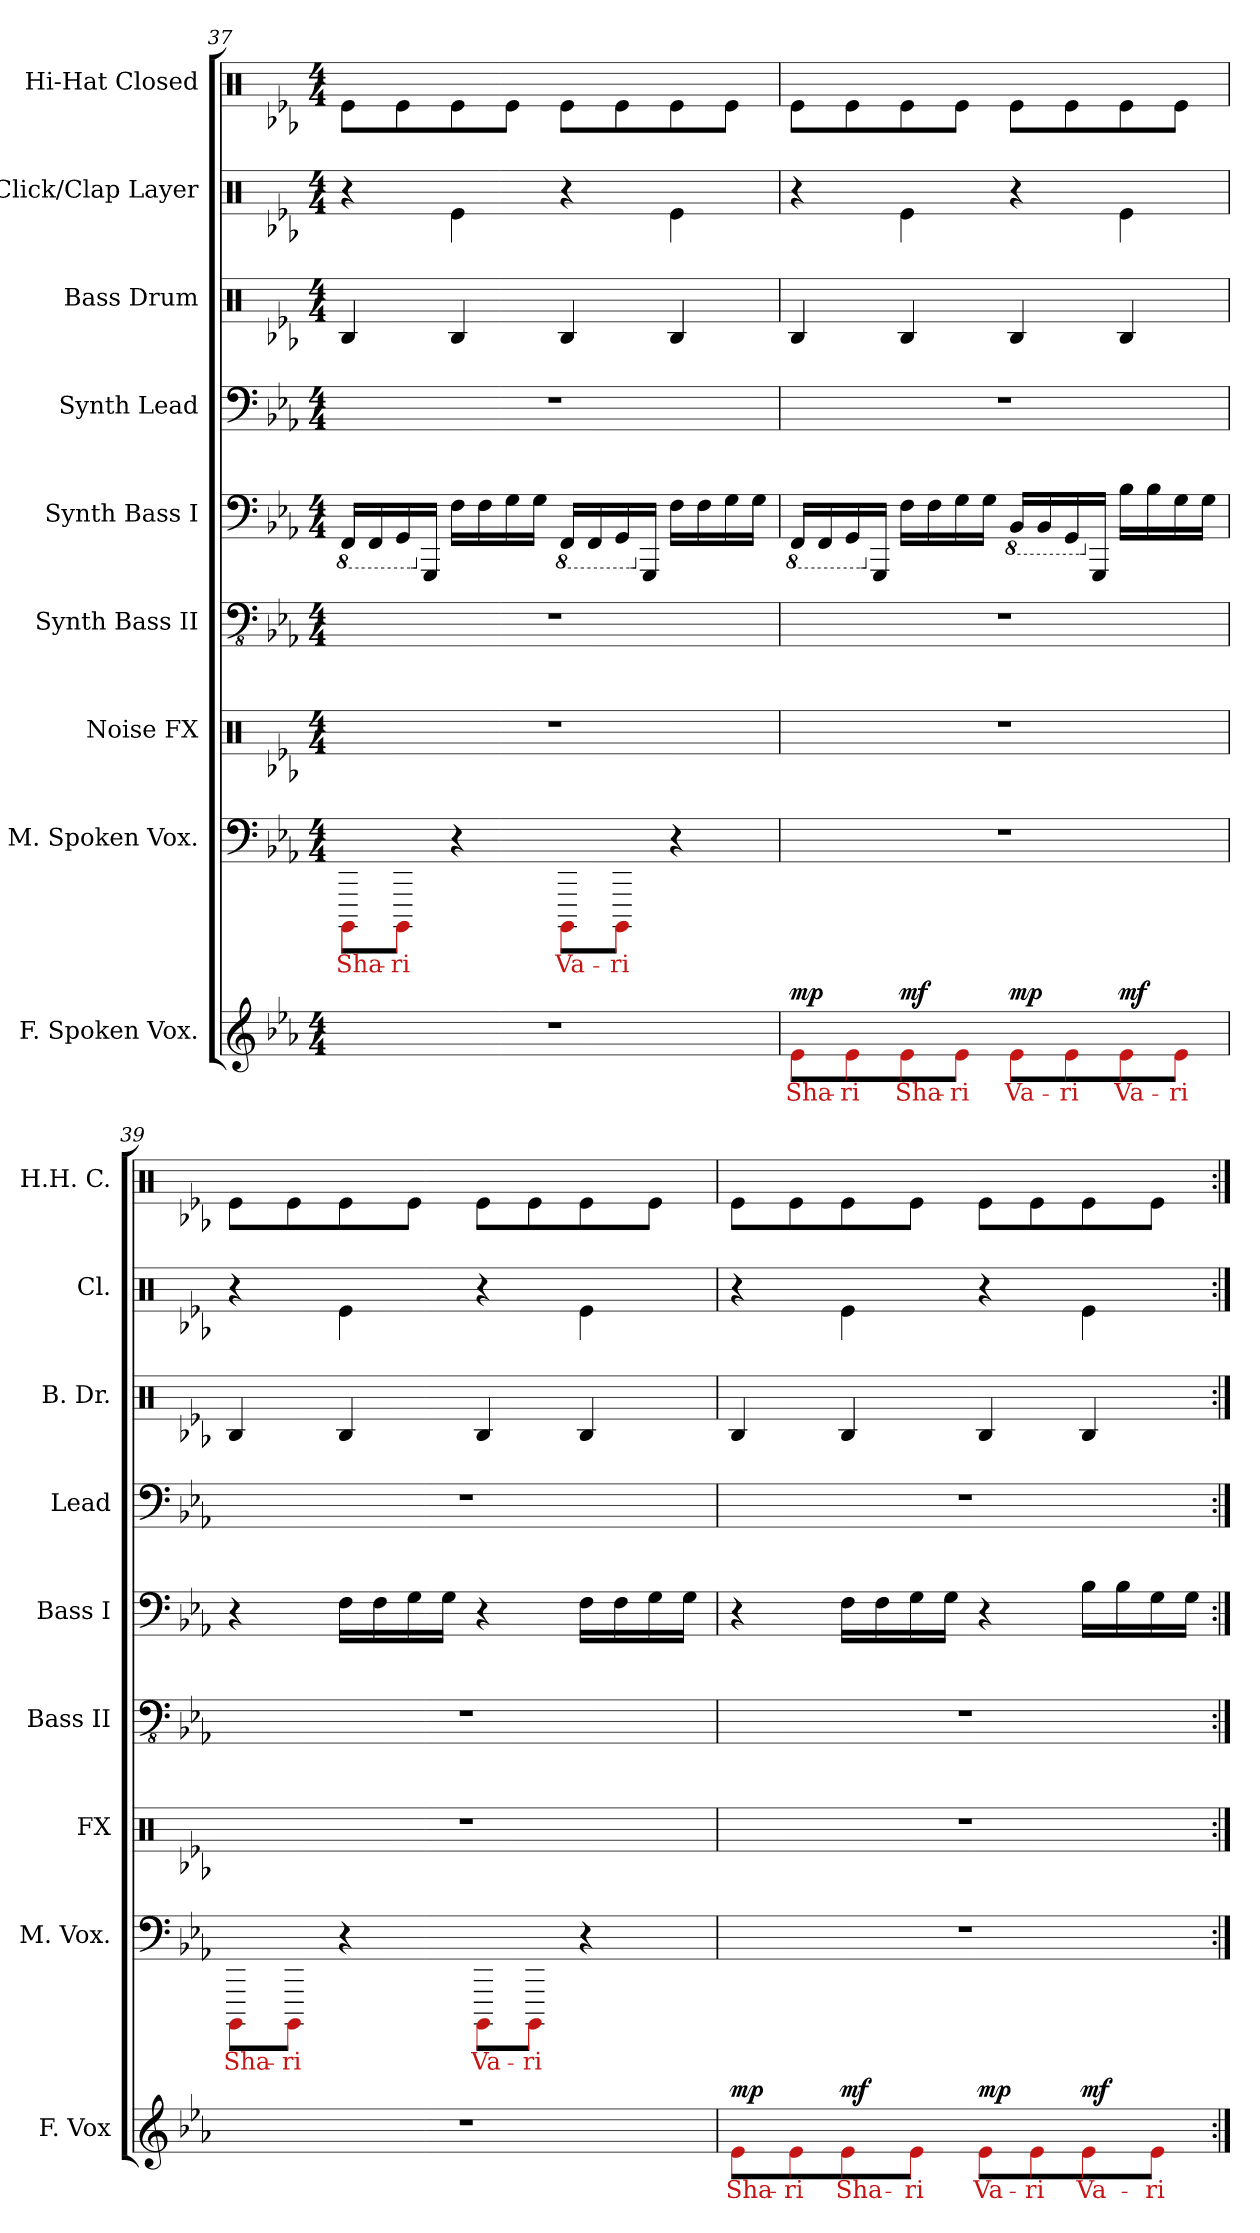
**kern	**text	**dynam	**kern	**text	**kern	**kern	**kern	**kern	**kern	**kern	**kern
*part9	*part9	*part9	*part8	*part8	*part7	*part6	*part5	*part4	*part3	*part2	*part1
*staff9	*staff9	*staff9	*staff8	*staff8	*staff7	*staff6	*staff5	*staff4	*staff3	*staff2	*staff1
*I"F. Spoken Vox.	*	*	*I"M. Spoken Vox.	*	*I"Noise FX	*I"Synth Bass II	*I"Synth Bass I	*I"Synth Lead	*I"Bass Drum	*I"Click/Clap Layer	*I"Hi-Hat Closed
*I'F. Vox	*	*	*I'M. Vox.	*	*I'FX	*I'Bass II	*I'Bass I	*I'Lead	*I'B. Dr.	*I'Cl.	*I'H.H. C.
*clefG2	*	*	*clefF4	*	*clefX	*clefFv4	*clefF4	*clefF4	*clefX	*clefX	*clefX
*	*	*	*	*	*	*ITrd7c12	*ITrd7c12	*	*	*	*
*k[b-e-a-]	*	*	*k[b-e-a-]	*	*k[b-e-a-]	*k[b-e-a-]	*k[b-e-a-]	*k[b-e-a-]	*k[b-e-a-]	*k[b-e-a-]	*k[b-e-a-]
*E-:	*	*	*E-:	*	*E-:	*E-:	*E-:	*E-:	*E-:	*E-:	*E-:
*M4/4	*	*	*M4/4	*	*M4/4	*M4/4	*M4/4	*M4/4	*M4/4	*M4/4	*M4/4
=37	=37	=37	=37	=37	=37	=37	=37	=37	=37	=37	=37
!	!	!	!	!LO:LY:b	!	!	!	!	!	!	!
*	*	*	*	*	*	*	*8ba	*	*	*	*
1r	.	.	8RGG\L	Sha-	1r	1r	16FFFF/LL	1r	4RB/	4r	8Re\L
.	.	.	.	.	.	.	16FFFF/	.	.	.	.
!	!	!	!	!LO:LY:b	!	!	!	!	!	!	!
.	.	.	8RGG\J	-ri	.	.	16GGGG/	.	.	.	8Re\
*	*	*	*	*	*	*	*X8ba	*	*	*	*
.	.	.	.	.	.	.	16GGGG/JJ	.	.	.	.
.	.	.	4r	.	.	.	16FF\LL	.	4RB/	4Re\	8Re\
.	.	.	.	.	.	.	16FF\	.	.	.	.
.	.	.	.	.	.	.	16GG\	.	.	.	8Re\J
.	.	.	.	.	.	.	16GG\JJ	.	.	.	.
!	!	!	!	!LO:LY:b	!	!	!	!	!	!	!
*	*	*	*	*	*	*	*8ba	*	*	*	*
.	.	.	8RGG\L	Va-	.	.	16FFFF/LL	.	4RB/	4r	8Re\L
.	.	.	.	.	.	.	16FFFF/	.	.	.	.
!	!	!	!	!LO:LY:b	!	!	!	!	!	!	!
.	.	.	8RGG\J	-ri	.	.	16GGGG/	.	.	.	8Re\
*	*	*	*	*	*	*	*X8ba	*	*	*	*
.	.	.	.	.	.	.	16GGGG/JJ	.	.	.	.
.	.	.	4r	.	.	.	16FF\LL	.	4RB/	4Re\	8Re\
.	.	.	.	.	.	.	16FF\	.	.	.	.
.	.	.	.	.	.	.	16GG\	.	.	.	8Re\J
.	.	.	.	.	.	.	16GG\JJ	.	.	.	.
!!LO:PB:g=z
=38	=38	=38	=38	=38	=38	=38	=38	=38	=38	=38	=38
!	!LO:LY:b	!	!	!	!	!	!	!	!	!	!
*	*	*	*	*	*	*	*8ba	*	*	*	*
!	!	!LO:DY:a	!	!	!	!	!	!	!	!	!
8Re\L	Sha-	mp	1r	.	1r	1r	16FFFF/LL	1r	4RB/	4r	8Re\L
.	.	.	.	.	.	.	16FFFF/	.	.	.	.
!	!LO:LY:b	!	!	!	!	!	!	!	!	!	!
8Re\	-ri	.	.	.	.	.	16GGGG/	.	.	.	8Re\
*	*	*	*	*	*	*	*X8ba	*	*	*	*
.	.	.	.	.	.	.	16GGGG/JJ	.	.	.	.
!	!LO:LY:b	!LO:DY:a	!	!	!	!	!	!	!	!	!
8Re\	Sha-	mf	.	.	.	.	16FF\LL	.	4RB/	4Re\	8Re\
.	.	.	.	.	.	.	16FF\	.	.	.	.
!	!LO:LY:b	!	!	!	!	!	!	!	!	!	!
8Re\J	-ri	.	.	.	.	.	16GG\	.	.	.	8Re\J
.	.	.	.	.	.	.	16GG\JJ	.	.	.	.
!	!LO:LY:b	!	!	!	!	!	!	!	!	!	!
*	*	*	*	*	*	*	*8ba	*	*	*	*
!	!	!LO:DY:a	!	!	!	!	!	!	!	!	!
8Re\L	Va-	mp	.	.	.	.	16BBBB-/LL	.	4RB/	4r	8Re\L
.	.	.	.	.	.	.	16BBBB-/	.	.	.	.
!	!LO:LY:b	!	!	!	!	!	!	!	!	!	!
8Re\	-ri	.	.	.	.	.	16GGGG/	.	.	.	8Re\
*	*	*	*	*	*	*	*X8ba	*	*	*	*
.	.	.	.	.	.	.	16GGGG/JJ	.	.	.	.
!	!LO:LY:b	!LO:DY:a	!	!	!	!	!	!	!	!	!
8Re\	Va-	mf	.	.	.	.	16BB-\LL	.	4RB/	4Re\	8Re\
.	.	.	.	.	.	.	16BB-\	.	.	.	.
!	!LO:LY:b	!	!	!	!	!	!	!	!	!	!
8Re\J	-ri	.	.	.	.	.	16GG\	.	.	.	8Re\J
.	.	.	.	.	.	.	16GG\JJ	.	.	.	.
=39	=39	=39	=39	=39	=39	=39	=39	=39	=39	=39	=39
!	!	!	!	!LO:LY:b	!	!	!	!	!	!	!
1r	.	.	8RGG\L	Sha-	1r	1r	4r	1r	4RB/	4r	8Re\L
!	!	!	!	!LO:LY:b	!	!	!	!	!	!	!
.	.	.	8RGG\J	-ri	.	.	.	.	.	.	8Re\
.	.	.	4r	.	.	.	16FF\LL	.	4RB/	4Re\	8Re\
.	.	.	.	.	.	.	16FF\	.	.	.	.
.	.	.	.	.	.	.	16GG\	.	.	.	8Re\J
.	.	.	.	.	.	.	16GG\JJ	.	.	.	.
!	!	!	!	!LO:LY:b	!	!	!	!	!	!	!
.	.	.	8RGG\L	Va-	.	.	4r	.	4RB/	4r	8Re\L
!	!	!	!	!LO:LY:b	!	!	!	!	!	!	!
.	.	.	8RGG\J	-ri	.	.	.	.	.	.	8Re\
.	.	.	4r	.	.	.	16FF\LL	.	4RB/	4Re\	8Re\
.	.	.	.	.	.	.	16FF\	.	.	.	.
.	.	.	.	.	.	.	16GG\	.	.	.	8Re\J
.	.	.	.	.	.	.	16GG\JJ	.	.	.	.
=40	=40	=40	=40	=40	=40	=40	=40	=40	=40	=40	=40
!	!LO:LY:b	!LO:DY:a	!	!	!	!	!	!	!	!	!
8Re\L	Sha-	mp	1r	.	1r	1r	4r	1r	4RB/	4r	8Re\L
!	!LO:LY:b	!	!	!	!	!	!	!	!	!	!
8Re\	-ri	.	.	.	.	.	.	.	.	.	8Re\
!	!LO:LY:b	!LO:DY:a	!	!	!	!	!	!	!	!	!
8Re\	Sha-	mf	.	.	.	.	16FF\LL	.	4RB/	4Re\	8Re\
.	.	.	.	.	.	.	16FF\	.	.	.	.
!	!LO:LY:b	!	!	!	!	!	!	!	!	!	!
8Re\J	-ri	.	.	.	.	.	16GG\	.	.	.	8Re\J
.	.	.	.	.	.	.	16GG\JJ	.	.	.	.
!	!LO:LY:b	!LO:DY:a	!	!	!	!	!	!	!	!	!
8Re\L	Va-	mp	.	.	.	.	4r	.	4RB/	4r	8Re\L
!	!LO:LY:b	!	!	!	!	!	!	!	!	!	!
8Re\	-ri	.	.	.	.	.	.	.	.	.	8Re\
!	!LO:LY:b	!LO:DY:a	!	!	!	!	!	!	!	!	!
8Re\	Va-	mf	.	.	.	.	16BB-\LL	.	4RB/	4Re\	8Re\
.	.	.	.	.	.	.	16BB-\	.	.	.	.
!	!LO:LY:b	!	!	!	!	!	!	!	!	!	!
8Re\J	-ri	.	.	.	.	.	16GG\	.	.	.	8Re\J
.	.	.	.	.	.	.	16GG\JJ	.	.	.	.
=:|!	=:|!	=:|!	=:|!	=:|!	=:|!	=:|!	=:|!	=:|!	=:|!	=:|!	=:|!
*-	*-	*-	*-	*-	*-	*-	*-	*-	*-	*-	*-
